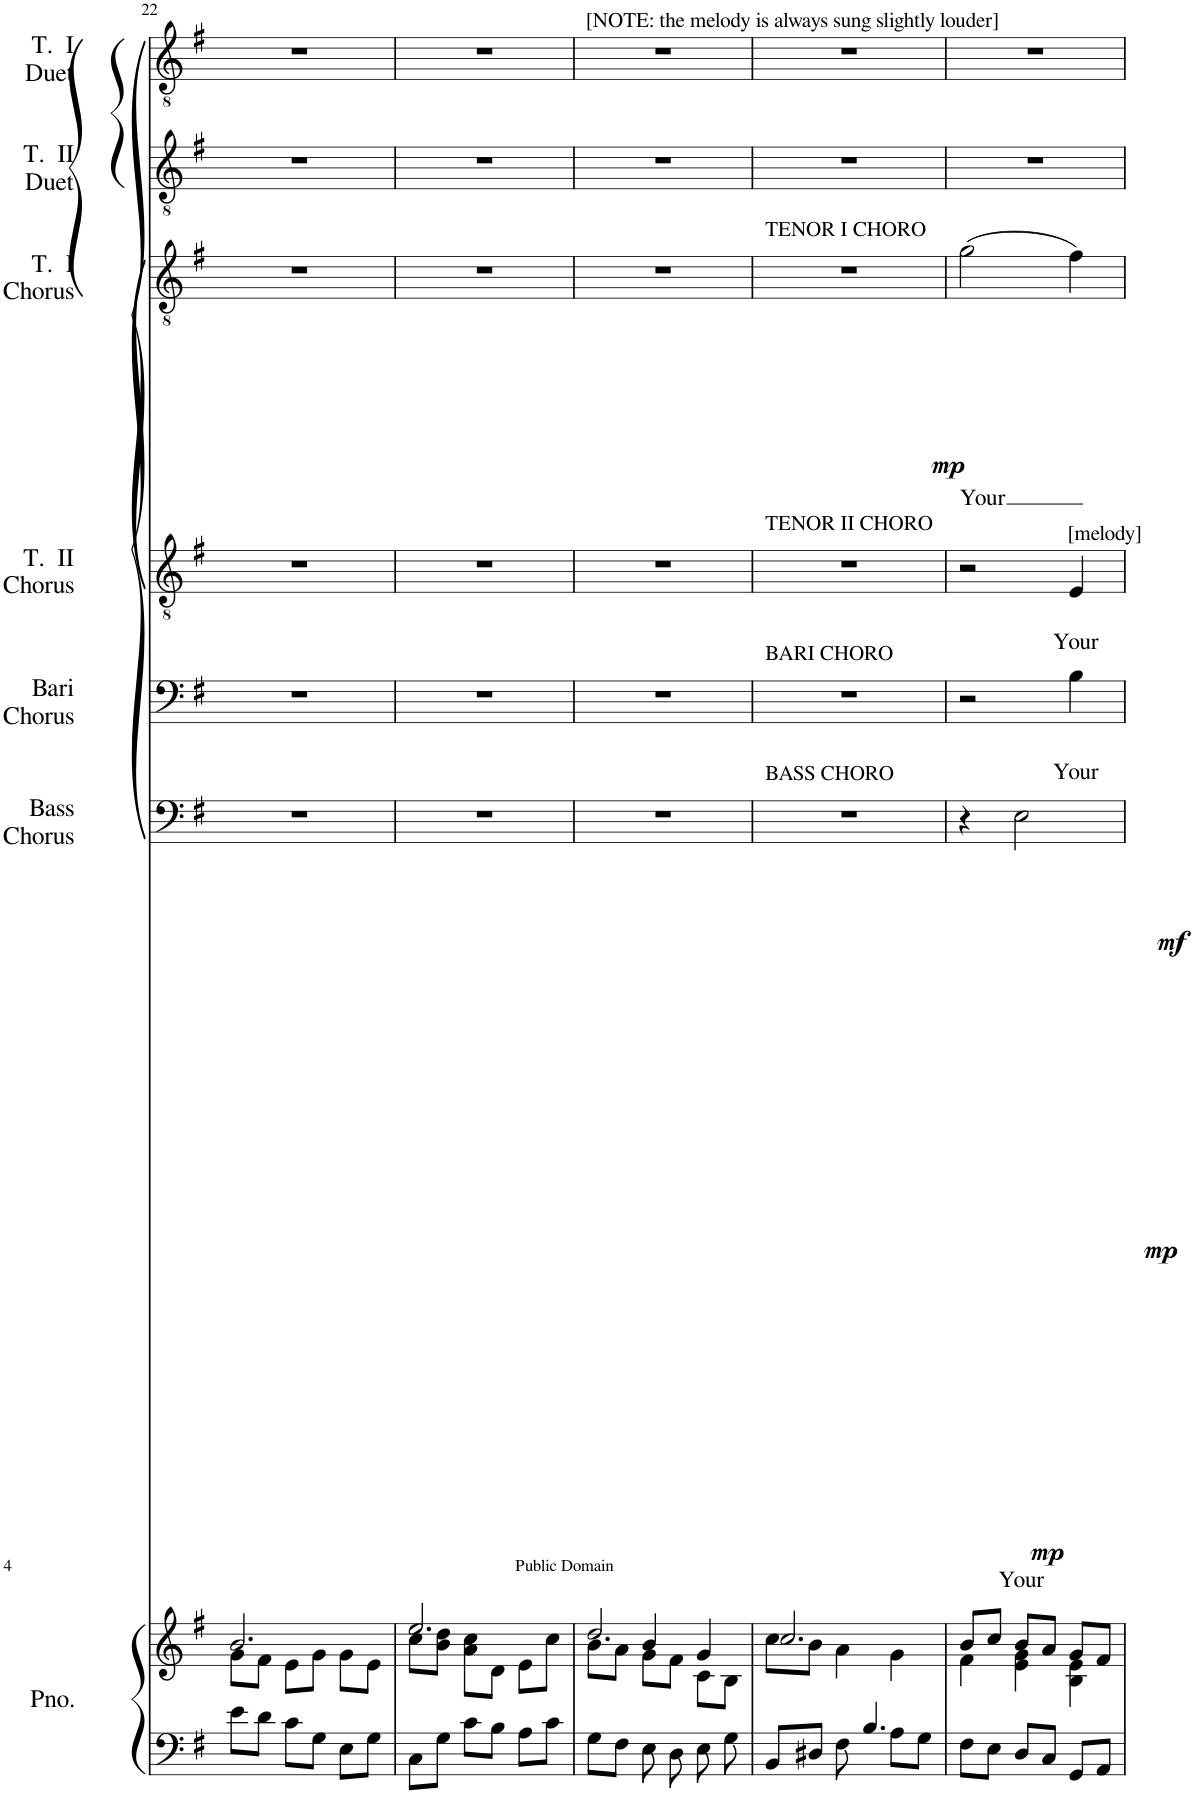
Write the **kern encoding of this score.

**kern	**kern	**kern	**text	**text	**dynam	**kern	**text	**text	**dynam	**kern	**text	**text	**dynam	**kern	**text	**text	**dynam	**kern	**kern
*part7	*part7	*part6	*part6	*part6	*part6	*part5	*part5	*part5	*part5	*part4	*part4	*part4	*part4	*part3	*part3	*part3	*part3	*part2	*part1
*staff8	*staff7	*staff6	*staff6	*staff6	*staff6	*staff5	*staff5	*staff5	*staff5	*staff4	*staff4	*staff4	*staff4	*staff3	*staff3	*staff3	*staff3	*staff2	*staff1
*I"Piano	*	*I"Bass Chorus	*	*	*	*I"Baritone Chorus	*	*	*	*I"Tenor II Chorus	*	*	*	*I"Tenor I Chorus	*	*	*	*I"Tenor II Duet	*I"Tenor I Duet
*I'Pno.	*	*I'Bass Chorus	*	*	*	*I'Bari Chorus	*	*	*	*I'T.  II Chorus	*	*	*	*I'T.  I Chorus	*	*	*	*I'T.  II Duet	*I'T.  I Duet
!!LO:PB:g=z
*clefF4	*clefG2	*clefF4	*	*	*	*clefF4	*	*	*	*clefGv2	*	*	*	*clefGv2	*	*	*	*clefGv2	*clefGv2
*k[f#]	*k[f#]	*k[f#]	*	*	*	*k[f#]	*	*	*	*k[f#]	*	*	*	*k[f#]	*	*	*	*k[f#]	*k[f#]
*M3/4	*M3/4	*M3/4	*	*	*	*M3/4	*	*	*	*M3/4	*	*	*	*M3/4	*	*	*	*M3/4	*M3/4
=22	=22	=22	=22	=22	=22	=22	=22	=22	=22	=22	=22	=22	=22	=22	=22	=22	=22	=22	=22
*	*^	*	*	*	*	*	*	*	*	*	*	*	*	*	*	*	*	*	*
8e\L	2.b/	8g\L	2.r	.	.	.	2.r	.	.	.	2.r	.	.	.	2.r	.	.	.	2.r	2.r
8d\J	.	8f#\J	.	.	.	.	.	.	.	.	.	.	.	.	.	.	.	.	.	.
8c\L	.	8e\L	.	.	.	.	.	.	.	.	.	.	.	.	.	.	.	.	.	.
8G\J	.	8g\J	.	.	.	.	.	.	.	.	.	.	.	.	.	.	.	.	.	.
8E\L	.	8g\L	.	.	.	.	.	.	.	.	.	.	.	.	.	.	.	.	.	.
8G\J	.	8e\J	.	.	.	.	.	.	.	.	.	.	.	.	.	.	.	.	.	.
=23	=23	=23	=23	=23	=23	=23	=23	=23	=23	=23	=23	=23	=23	=23	=23	=23	=23	=23	=23	=23
8C\L	2.ee/	8cc\L	2.r	.	.	.	2.r	.	.	.	2.r	.	.	.	2.r	.	.	.	2.r	2.r
8G\J	.	8b\ 8dd\J	.	.	.	.	.	.	.	.	.	.	.	.	.	.	.	.	.	.
8c\L	.	8a\ 8cc\L	.	.	.	.	.	.	.	.	.	.	.	.	.	.	.	.	.	.
8B\J	.	8d\J	.	.	.	.	.	.	.	.	.	.	.	.	.	.	.	.	.	.
8A\L	.	8e\L	.	.	.	.	.	.	.	.	.	.	.	.	.	.	.	.	.	.
8c\J	.	8cc\J	.	.	.	.	.	.	.	.	.	.	.	.	.	.	.	.	.	.
=24	=24	=24	=24	=24	=24	=24	=24	=24	=24	=24	=24	=24	=24	=24	=24	=24	=24	=24	=24	=24
*^	*	*^	*	*	*	*	*	*	*	*	*	*	*	*	*	*	*	*	*	*
!	!	!	!	!	!	!	!	!	!	!	!	!	!	!	!	!	!	!	!	!	!	!LO:TX:a:t=[NOTE&colon; the melody is always sung slightly louder]
8G\L	4.ryy	8b\L	2.dd/	4ryy	2.r	.	.	.	2.r	.	.	.	2.r	.	.	.	2.r	.	.	.	2.r	2.r
8F#\J	.	8a\J	.	.	.	.	.	.	.	.	.	.	.	.	.	.	.	.	.	.	.	.
8E\	.	8g\L	.	4b/	.	.	.	.	.	.	.	.	.	.	.	.	.	.	.	.	.	.
8ryy	8D\	8f#\J	.	.	.	.	.	.	.	.	.	.	.	.	.	.	.	.	.	.	.	.
8ryy	8E\	8c\L	.	4g/	.	.	.	.	.	.	.	.	.	.	.	.	.	.	.	.	.	.
8G\	8ryy	8B\J	.	.	.	.	.	.	.	.	.	.	.	.	.	.	.	.	.	.	.	.
*	*	*	*v	*v	*	*	*	*	*	*	*	*	*	*	*	*	*	*	*	*	*	*
=25	=25	=25	=25	=25	=25	=25	=25	=25	=25	=25	=25	=25	=25	=25	=25	=25	=25	=25	=25	=25	=25
!	!	!	!	!	!	!	!	!	!	!	!	!	!	!	!	!LO:TX:a:t=TENOR I CHORO	!	!	!	!	!
!	!	!	!	!	!	!	!	!	!	!	!	!LO:TX:a:t=TENOR II CHORO	!	!	!	!	!	!	!	!	!
!	!	!	!	!	!	!	!	!LO:TX:a:t=BARI CHORO	!	!	!	!	!	!	!	!	!	!	!	!	!
!	!	!	!	!LO:TX:a:t=BASS CHORO	!	!	!	!	!	!	!	!	!	!	!	!	!	!	!	!	!
8BB/L	2ryy	8cc\L	2.cc/	2.r	.	.	.	2.r	.	.	.	2.r	.	.	.	2.r	.	.	.	2.r	2.r
8D#X/J	.	8b\J	.	.	.	.	.	.	.	.	.	.	.	.	.	.	.	.	.	.	.
8F#\	.	4a\	.	.	.	.	.	.	.	.	.	.	.	.	.	.	.	.	.	.	.
4.B/	.	.	.	.	.	.	.	.	.	.	.	.	.	.	.	.	.	.	.	.	.
.	8A\L	4g\	.	.	.	.	.	.	.	.	.	.	.	.	.	.	.	.	.	.	.
.	8G\J	.	.	.	.	.	.	.	.	.	.	.	.	.	.	.	.	.	.	.	.
=26	=26	=26	=26	=26	=26	=26	=26	=26	=26	=26	=26	=26	=26	=26	=26	=26	=26	=26	=26	=26	=26
!	!	!	!	!	!	!	!	!	!	!	!	!	!	!	!	!	!	!LO:LY:b	!LO:DY:b	!	!
*v	*v	*	*	*	*	*	*	*	*	*	*	*	*	*	*	*	*	*	*	*	*
8F#\L	8b/L	4f#\	4r	.	.	.	2r	.	.	.	2r	.	.	.	(2g\	.	Your	mp	2.r	2.r
8E\J	8cc/J	.	.	.	.	.	.	.	.	.	.	.	.	.	.	.	.	.	.	.
!	!	!	!	!	!LO:LY:b	!LO:DY:b	!	!	!	!	!	!	!	!	!	!	!	!	!	!
8D/L	8b/L	4e\ 4g\	2E\	.	Your	mp	.	.	.	.	.	.	.	.	.	.	.	.	.	.
8C/J	8a/J	.	.	.	.	.	.	.	.	.	.	.	.	.	.	.	.	.	.	.
!	!	!	!	!	!	!	!	!	!	!	!LO:TX:a:t=[melody]	!	!	!	!	!	!	!	!	!
!	!	!	!	!	!	!	!	!	!LO:LY:b	!LO:DY:b	!	!	!LO:LY:b	!LO:DY:b	!	!	!	!	!	!
8GG/L	8g/L	4B\ 4e\	.	.	.	.	4B\	.	Your	mp	4E/	.	Your	mf	4f#\)	.	.	.	.	.
8AA/J	8f#/J	.	.	.	.	.	.	.	.	.	.	.	.	.	.	.	.	.	.	.
*	*v	*v	*	*	*	*	*	*	*	*	*	*	*	*	*	*	*	*	*	*
=	=	=	=	=	=	=	=	=	=	=	=	=	=	=	=	=	=	=	=
*-	*-	*-	*-	*-	*-	*-	*-	*-	*-	*-	*-	*-	*-	*-	*-	*-	*-	*-	*-
